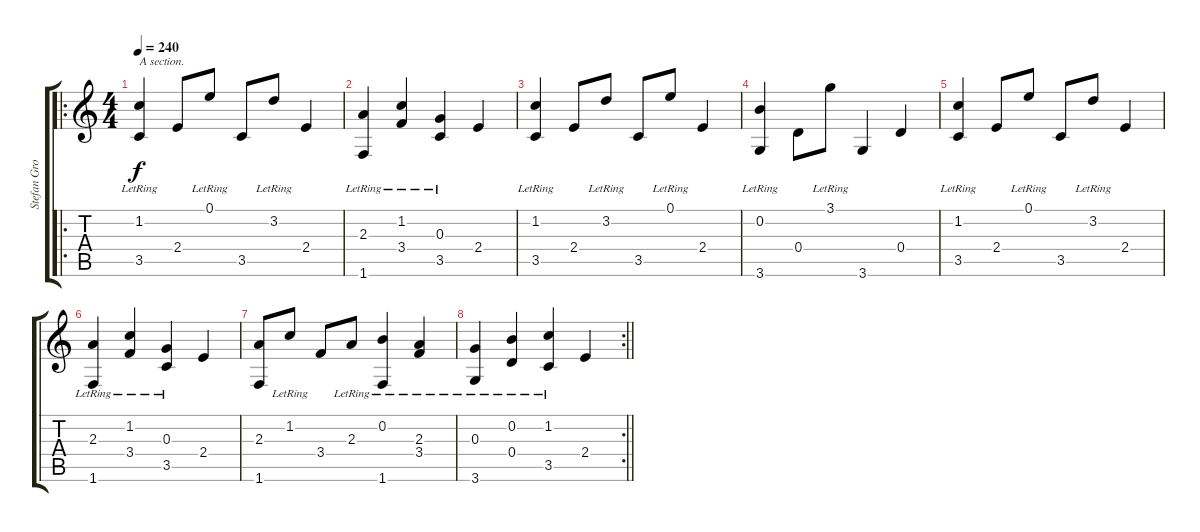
\track ("Stefan Grossman" "Stefan Gro") {instrument acousticguitarsteel}
\staff {score tabs}
\tuning (E4 B3 G3 D3 A2 E2) {hide}
\ro
\ts (4 4)
\tempo 240
\clef g2
\ks c
(1.2{lr} 3.5).4{txt "A section." dy f} 2.4.8 0.1{lr}.8 3.5.8 3.2{lr}.8 2.4.4 |
(2.3{lr} 1.6).4 (1.2{lr} 3.4).4 (0.3{lr} 3.5).4 2.4.4 |
(1.2{lr} 3.5).4 2.4.8 3.2{lr}.8 3.5.8 0.1{lr}.8 2.4.4 |
(0.2{lr} 3.6).4 0.4.8 3.1{lr}.8 3.6.4 0.4.4 |
(1.2{lr} 3.5).4 2.4.8 0.1{lr}.8 3.5.8 3.2{lr}.8 2.4.4 |
(2.3{lr} 1.6).4 (1.2{lr} 3.4).4 (0.3{lr} 3.5).4 2.4.4 |
(2.3 1.6).8 1.2{lr}.8 3.4.8 2.3{lr}.8 (0.2{lr} 1.6).4 (2.3{lr} 3.4).4 |
\rc 2
\barLineRight lightlight
(0.3{lr} 3.6).4 (0.2{lr} 0.4).4 (1.2{lr} 3.5).4 2.4.4
